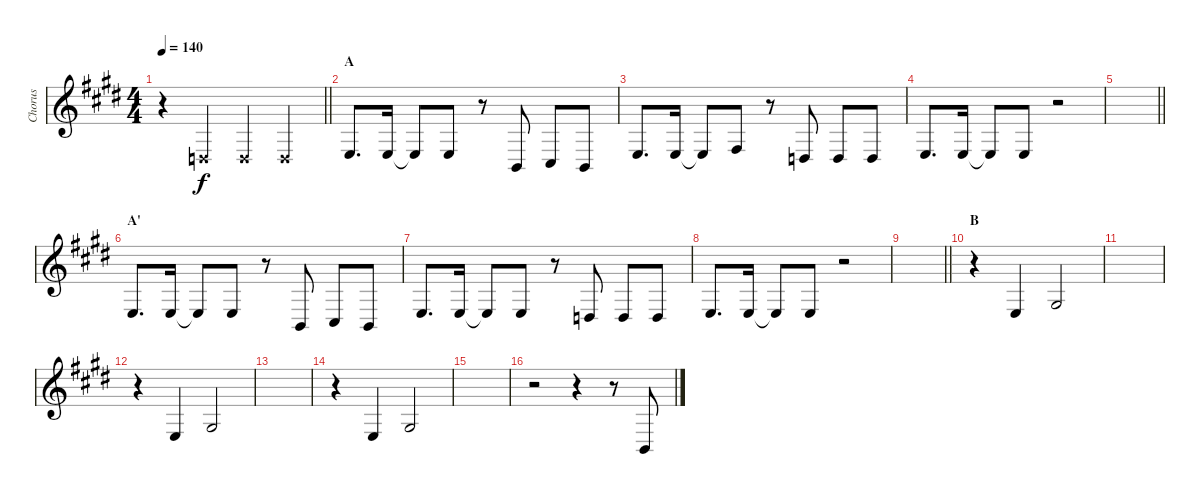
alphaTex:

\track ("Chorus" "Chorus") {instrument violin}
\staff {score}
\tuning (E4 B3 G3 D3 A2 E2) {hide}
\ts (4 4)
\tempo 140
\clef g2
\barLineRight lightlight
\ks e
r.4{dy f} 0.4{x}.4 0.4{x}.4 0.4{x}.4 |
\section ("" "A")
2.4.8{d} 2.4.16 2.4{t}.8 2.4.8 r.8 2.5.8 4.5.8 2.5.8 |
2.4.8{d} 2.4.16 2.4{t}.8 4.4.8 r.8 0.4.8 0.4.8 0.4.8 |
2.4.8{d} 2.4.16 2.4{t}.8 2.4.8 r.2 |
\barLineRight lightlight
|
\section ("" "A'")
2.4.8{d} 2.4.16 2.4{t}.8 2.4.8 r.8 2.5.8 4.5.8 2.5.8 |
2.4.8{d} 2.4.16 2.4{t}.8 2.4.8 r.8 0.4.8 0.4.8 0.4.8 |
2.4.8{d} 2.4.16 2.4{t}.8 2.4.8 r.2 |
\barLineRight lightlight
|
\section ("" "B")
r.4 2.4.4 1.3.2 |
|
r.4 2.4.4 1.3.2 |
|
r.4 2.4.4 1.3.2 |
|
r.2 r.4 r.8 2.5.8
